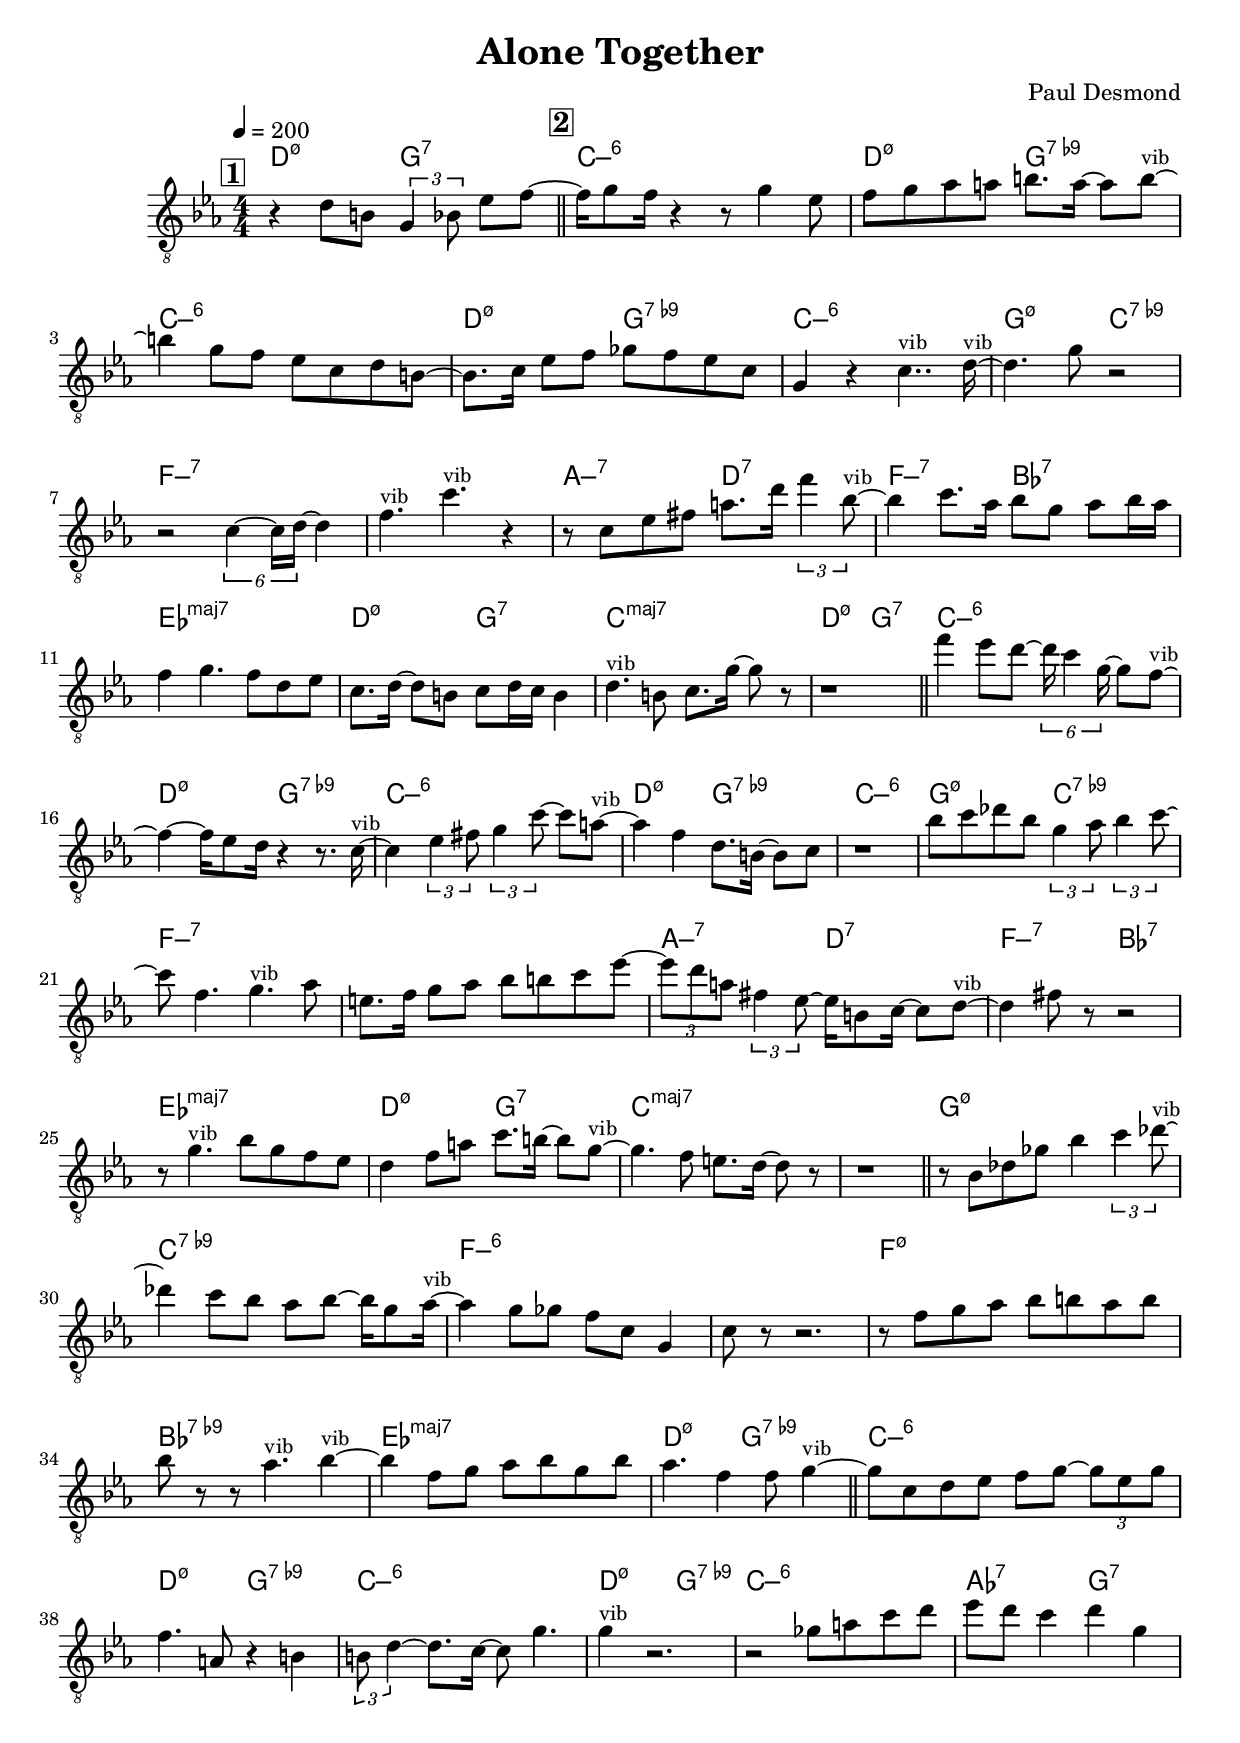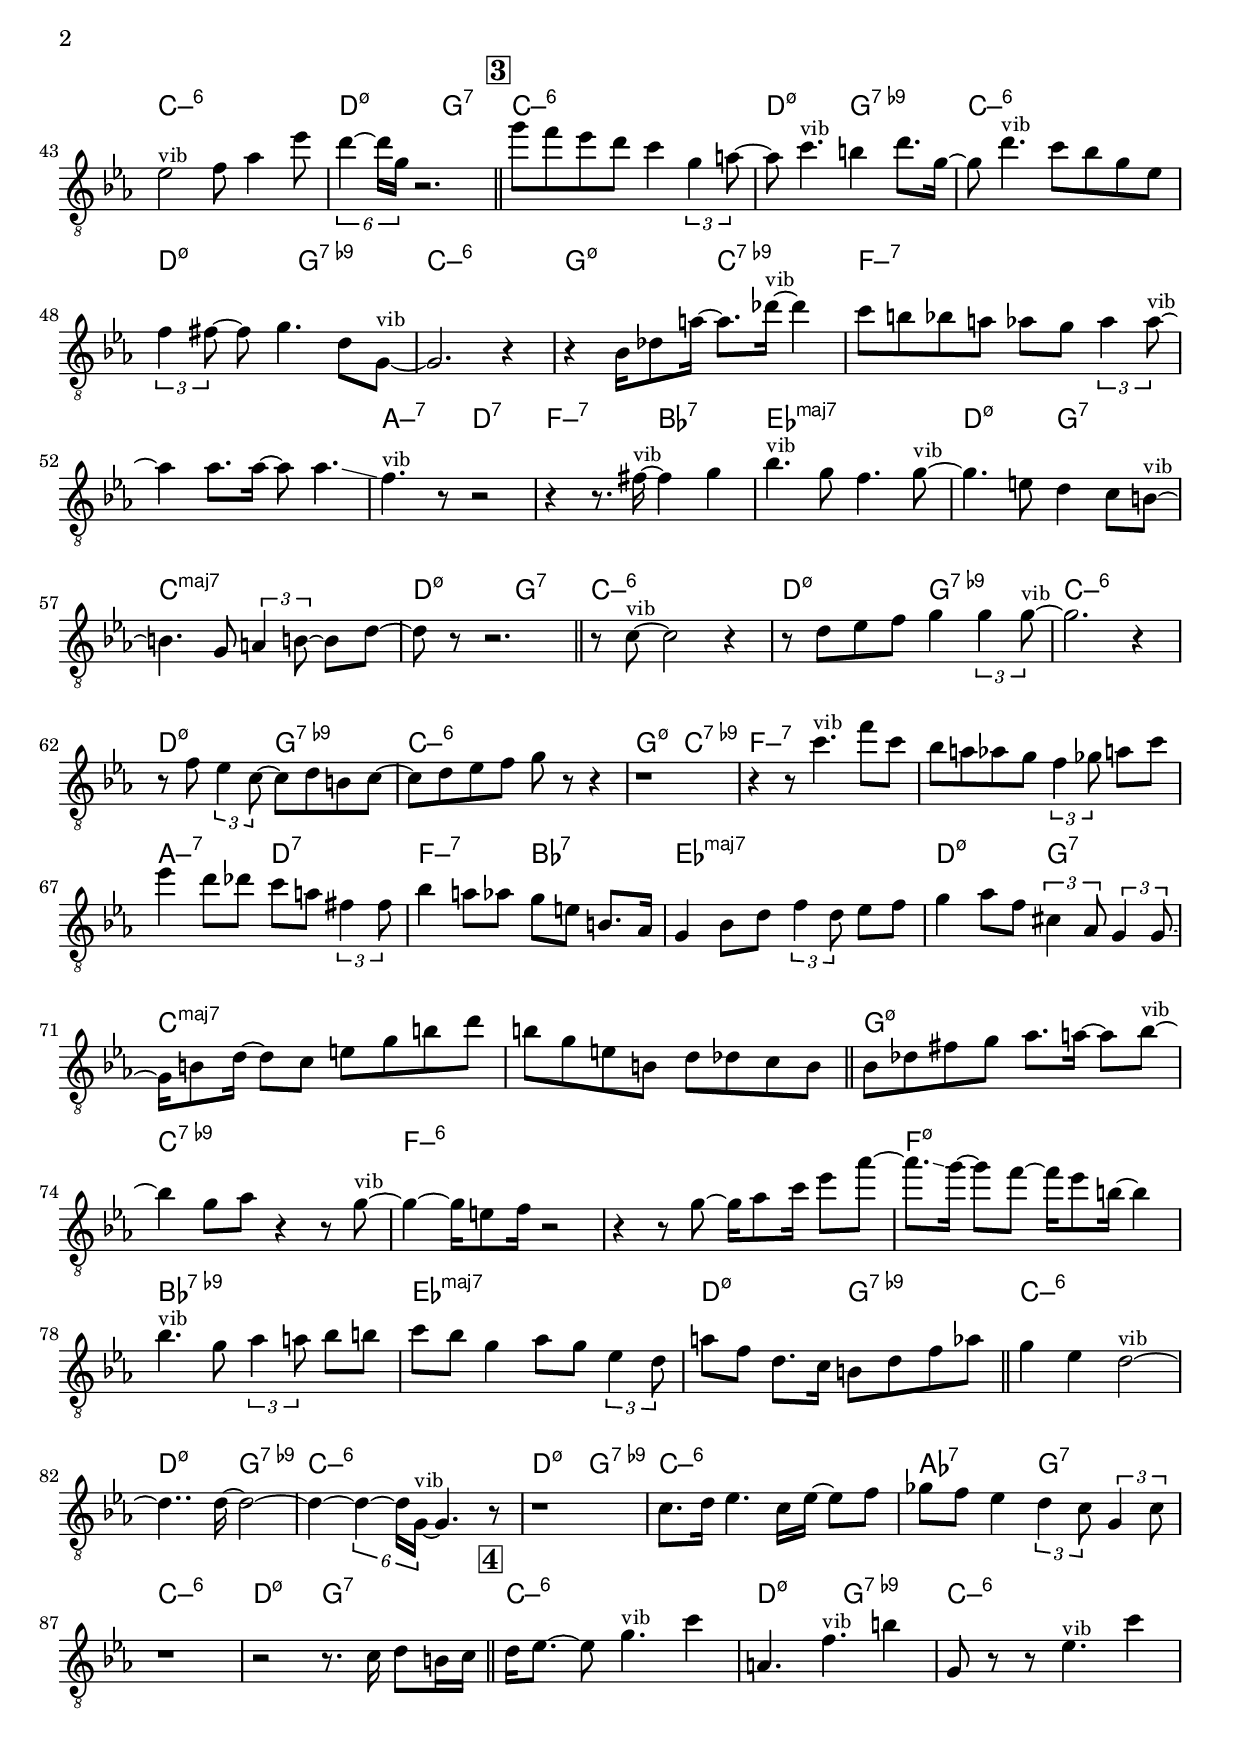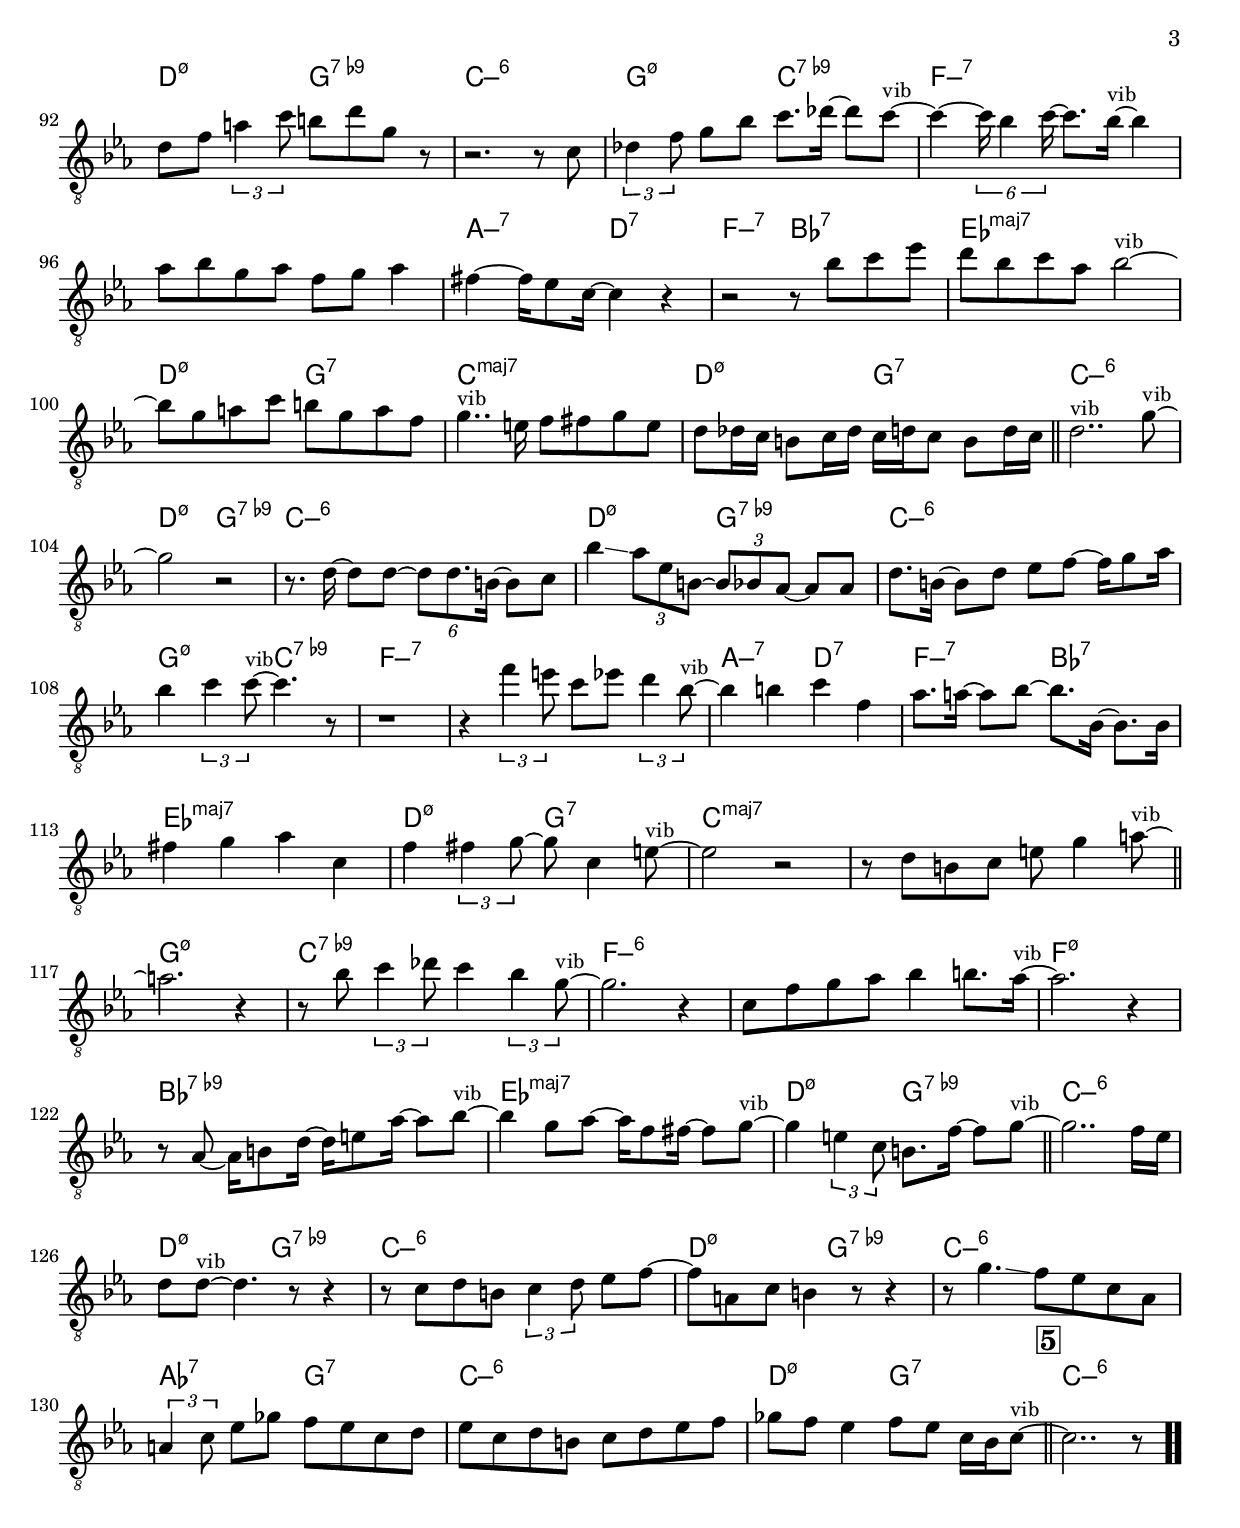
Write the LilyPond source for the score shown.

\version "2.13.2"

#(ly:set-option 'point-and-click #f)

\header {
  title = "Alone Together"
  composer = "Paul Desmond"
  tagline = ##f
}
global =
{
    \override Staff.TimeSignature #'style = #'()
    \time 4/4
    \clef "treble_8"
    \key c \minor
    \override Rest #'direction = #'0
    \override MultiMeasureRest #'staff-position = #0
}
\score
{
<<
    \transpose c' c'

    \new ChordNames { \chords {
      \set majorSevenSymbol = \markup { "maj7" }
      \set minorChordModifier = \markup { \char ##x2013 }
      | d2:min5-7 g2:7 
      | c1:min6 | d2:min5-7 g2:9- | c1:min6 | d2:min5-7 g2:9- | c1:min6 | g2:min5-7 c2:9- | f1:min7 | s1 
      | a2:min7 d2:7 | f2:min7 bes2:7 | es1:maj | d2:min5-7 g2:7 | c1:maj | d2:min5-7 g2:7 | c1:min6 | d2:min5-7 g2:9- 
      | c1:min6 | d2:min5-7 g2:9- | c1:min6 | g2:min5-7 c2:9- | f1:min7 | s1 | a2:min7 d2:7 | f2:min7 bes2:7 
      | es1:maj | d2:min5-7 g2:7 | c1:maj | s1 | g1:min5-7 | c1:9- | f1:min6 | s1 
      | f1:min5-7 | bes1:9- | es1:maj | d2:min5-7 g2:9- | c1:min6 | d2:min5-7 g2:9- | c1:min6 | d2:min5-7 g2:9- 
      | c1:min6 | aes2:7 g2:7 | c1:min6 | d2:min5-7 g2:7 | c1:min6 | d2:min5-7 g2:9- | c1:min6 | d2:min5-7 g2:9- 
      | c1:min6 | g2:min5-7 c2:9- | f1:min7 | s1 | a2:min7 d2:7 | f2:min7 bes2:7 | es1:maj | d2:min5-7 g2:7 
      | c1:maj | d2:min5-7 g2:7 | c1:min6 | d2:min5-7 g2:9- | c1:min6 | d2:min5-7 g2:9- | c1:min6 | g2:min5-7 c2:9- 
      | f1:min7 | s1 | a2:min7 d2:7 | f2:min7 bes2:7 | es1:maj | d2:min5-7 g2:7 | c1:maj | s1 
      | g1:min5-7 | c1:9- | f1:min6 | s1 | f1:min5-7 | bes1:9- | es1:maj | d2:min5-7 g2:9- 
      | c1:min6 | d2:min5-7 g2:9- | c1:min6 | d2:min5-7 g2:9- | c1:min6 | aes2:7 g2:7 | c1:min6 | d2:min5-7 g2:7 
      | c1:min6 | d2:min5-7 g2:9- | c1:min6 | d2:min5-7 g2:9- | c1:min6 | g2:min5-7 c2:9- | f1:min7 | s1 
      | a2:min7 d2:7 | f2:min7 bes2:7 | es2:maj s2 | d2:min5-7 g2:7 | c1:maj | d2:min5-7 g2:7 | c1:min6 | d2:min5-7 g2:9- 
      | c1:min6 | d2:min5-7 g2:9- | c1:min6 | g2:min5-7 c2:9- | f1:min7 | s1 | a2:min7 d2:7 | f2:min7 bes2:7 
      | es1:maj | d2:min5-7 g2:7 | c1:maj | s1 | g1:min5-7 | c1:9- | f1:min6 | s1 
      | f1:min5-7 | bes1:9- | es1:maj | d2:min5-7 g2:9- | c1:min6 | d2:min5-7 g2:9- | c1:min6 | d2:min5-7 g2:9- 
      | c1:min6 | aes2:7 g2:7 | c1:min6 | d2:min5-7 g2:7 | c1:min6|
      }
      }

    \new Staff
    <<
    \transpose c' c'

    {
      \global
  		%\override Score.MetronomeMark #'transparent = ##t
  		%\override Score.MetronomeMark #'stencil = ##f
  		
  		\override HorizontalBracket #'direction = #UP
  		\override HorizontalBracket #'bracket-flare = #'(0 . 0)
  		
  		\override TextSpanner #'dash-fraction = #1.0
  		\override TextSpanner #'bound-details #'left #'text = \markup{ \concat{\draw-line #'(0 . -1.0) \draw-line #'(1.0 . 0) }}
  		\override TextSpanner #'bound-details #'right #'text = \markup{ \concat{ \draw-line #'(1.0 . 0) \draw-line #'(0 . -1.0) }}
          \set Score.markFormatter = #format-mark-box-numbers


      \tempo 4 = 200
      \set Score.currentBarNumber = #0
     
      \bar "||" \mark \default r4 d'8 b8 \tuplet 3/2 {g4 bes8} es'8 f'8~ 
      \bar "||" \mark \default f'16 g'8 f'16 r4 r8 g'4 es'8 
      | f'8 g'8 aes'8 a'8 b'8. a'16~ a'8 b'8~^\markup{\left-align \small vib} 
      | b'4 g'8 f'8 es'8 c'8 d'8 b8~ 
      | b8. c'16 es'8 f'8 ges'8 f'8 es'8 c'8 
      | g4 r4 c'4..^\markup{\left-align \small vib} d'16~^\markup{\left-align \small vib} 
      | d'4. g'8 r2 
      | r2 \tuplet 6/4 {c'4~ c'16 d'16~} d'4 
      | f'4.^\markup{\left-align \small vib} c''4.^\markup{\left-align \small vib} r4 
      | r8 c'8 es'8 fis'8 a'8. d''16 \tuplet 3/2 {f''4 bes'8~^\markup{\left-align \small vib}} 
      | bes'4 c''8. aes'16 bes'8 g'8 aes'8 bes'16 aes'16 
      | f'4 g'4. f'8 d'8 es'8 
      | c'8. d'16~ d'8 b8 c'8 d'16 c'16 b4 
      | d'4.^\markup{\left-align \small vib} b8 c'8. g'16~ g'8 r8 
      | r1 
      \bar "||" f''4 es''8 d''8~ \tuplet 6/4 {d''16 c''4 g'16~} g'8 f'8~^\markup{\left-align \small vib} 
      | f'4~ f'16 es'8 d'16 r4 r8. c'16~^\markup{\left-align \small vib} 
      | c'4 \tuplet 3/2 {es'4 fis'8} \tuplet 3/2 {g'4 c''8~} c''8 a'8~^\markup{\left-align \small vib} 
      | a'4 f'4 d'8. b16~ b8 c'8 
      | r1 
      | bes'8 c''8 des''8 bes'8 \tuplet 3/2 {g'4 aes'8} \tuplet 3/2 {bes'4 c''8~} 
      | c''8 f'4. g'4.^\markup{\left-align \small vib} aes'8 
      | e'8. f'16 g'8 aes'8 bes'8 b'8 c''8 es''8~ 
      | \tuplet 3/2 {es''8 d''8 a'8} \tuplet 3/2 {fis'4 es'8~} es'16 b8 c'16~ c'8 d'8~^\markup{\left-align \small vib} 
      | d'4 fis'8 r8 r2 
      | r8 g'4.^\markup{\left-align \small vib} bes'8 g'8 f'8 es'8 
      | d'4 f'8 a'8 c''8. b'16~ b'8 g'8~^\markup{\left-align \small vib} 
      | g'4. f'8 e'8. d'16~ d'8 r8 
      | r1 
      \bar "||" r8 bes8 des'8 ges'8 bes'4 \tuplet 3/2 {c''4 des''8~^\markup{\left-align \small vib}} 
      | des''4 c''8 bes'8 aes'8 bes'8~ bes'16 g'8 aes'16~^\markup{\left-align \small vib} 
      | aes'4 g'8 ges'8 f'8 c'8 g4 
      | c'8 r8 r2. 
      | r8 f'8 g'8 aes'8 bes'8 b'8 aes'8 b'8 
      | bes'8 r8 r8 aes'4.^\markup{\left-align \small vib} bes'4~^\markup{\left-align \small vib} 
      | bes'4 f'8 g'8 aes'8 bes'8 g'8 bes'8 
      | aes'4. f'4 f'8 g'4~^\markup{\left-align \small vib} 
      \bar "||" g'8 c'8 d'8 es'8 f'8 g'8~ \tuplet 3/2 {g'8 es'8 g'8} 
      | f'4. a8 r4 b4 
      | \tuplet 3/2 {b8 d'4~} d'8. c'16~ c'8 g'4. 
      | g'4^\markup{\left-align \small vib} r2. 
      | r2 ges'8 a'8 c''8 d''8 
      | es''8 d''8 c''4 d''4 g'4 
      | es'2^\markup{\left-align \small vib} f'8 aes'4 es''8 
      | \tuplet 6/4 {d''4~ d''16 g'16} r2. 
      \bar "||" \mark \default g''8 f''8 es''8 d''8 c''4 \tuplet 3/2 {g'4 a'8~} 
      | a'8 c''4.^\markup{\left-align \small vib} b'4 d''8. g'16~ 
      | g'8 d''4.^\markup{\left-align \small vib} c''8 bes'8 g'8 es'8 
      | \tuplet 3/2 {f'4 fis'8~} fis'8 g'4. d'8 g8~^\markup{\left-align \small vib} 
      | g2. r4 
      | r4 bes16 des'8 a'16~ a'8. des''16~^\markup{\left-align \small vib} des''4 
      | c''8 b'8 bes'8 a'8 aes'8 g'8 \tuplet 3/2 {aes'4 aes'8~^\markup{\left-align \small vib}} 
      | aes'4 aes'8. aes'16~ aes'8 aes'4.\glissando  
      | f'4.^\markup{\left-align \small vib} r8 r2 
      | r4 r8. fis'16~^\markup{\left-align \small vib} fis'4 g'4 
      | bes'4.^\markup{\left-align \small vib} g'8 f'4. g'8~^\markup{\left-align \small vib} 
      | g'4. e'8 d'4 c'8 b8~^\markup{\left-align \small vib} 
      | b4. g8 \tuplet 3/2 {a4 b8~} b8 d'8~ 
      | d'8 r8 r2. 
      \bar "||" r8 c'8~^\markup{\left-align \small vib} c'2 r4 
      | r8 d'8 es'8 f'8 g'4 \tuplet 3/2 {g'4 g'8~^\markup{\left-align \small vib}} 
      | g'2. r4 
      | r8 f'8 \tuplet 3/2 {es'4 c'8~} c'8 d'8 b8 c'8~ 
      | c'8 d'8 es'8 f'8 g'8 r8 r4 
      | r1 
      | r4 r8 c''4.^\markup{\left-align \small vib} f''8 c''8 
      | bes'8 a'8 aes'8 g'8 \tuplet 3/2 {f'4 ges'8} a'8 c''8 
      | es''4 d''8 des''8 c''8 a'8 \tuplet 3/2 {fis'4 fis'8} 
      | bes'4 a'8 aes'8 g'8 e'8 b8. aes16 
      | g4 bes8 d'8 \tuplet 3/2 {f'4 d'8} es'8 f'8 
      | g'4 aes'8 f'8 \tuplet 3/2 {cis'4 aes8} \tuplet 3/2 {g4 g8~} 
      | g16 b8 d'16~ d'8 c'8 e'8 g'8 b'8 d''8 
      | b'8 g'8 e'8 b8 d'8 des'8 c'8 b8 
      \bar "||" bes8 des'8 fis'8 g'8 aes'8. a'16~ a'8 bes'8~^\markup{\left-align \small vib} 
      | bes'4 g'8 aes'8 r4 r8 g'8~^\markup{\left-align \small vib} 
      | g'4~ g'16 e'8 f'16 r2 
      | r4 r8 g'8~ g'16 aes'8 c''16 es''8 aes''8~ 
      | aes''8.\glissando  g''16~ g''8 f''8~ f''16 es''8 b'16~ b'4 
      | bes'4.^\markup{\left-align \small vib} g'8 \tuplet 3/2 {aes'4 a'8} bes'8 b'8 
      | c''8 bes'8 g'4 aes'8 g'8 \tuplet 3/2 {es'4 d'8} 
      | a'8 f'8 d'8. c'16 b8 d'8 f'8 aes'8 
      \bar "||" g'4 es'4 d'2~^\markup{\left-align \small vib} 
      | d'4.. d'16~ d'2~ 
      | d'4~ \tuplet 6/4 {d'4~ d'16 g16~^\markup{\left-align \small vib}} g4. r8 
      | r1 
      | c'8. d'16 es'4. c'16 es'16~ es'8 f'8 
      | ges'8 f'8 es'4 \tuplet 3/2 {d'4 c'8} \tuplet 3/2 {g4 c'8} 
      | r1 
      | r2 r8. c'16 d'8 b16 c'16 
      \bar "||" \mark \default d'16 es'8.~ es'8 g'4.^\markup{\left-align \small vib} c''4 
      | a4. f'4.^\markup{\left-align \small vib} b'4 
      | g8 r8 r8 es'4.^\markup{\left-align \small vib} c''4 
      | d'8 f'8 \tuplet 3/2 {a'4 c''8} b'8 d''8 g'8 r8 
      | r2. r8 c'8 
      | \tuplet 3/2 {des'4 f'8} g'8 bes'8 c''8. des''16~ des''8 c''8~^\markup{\left-align \small vib} 
      | c''4~ \tuplet 6/4 {c''16 bes'4 c''16~} c''8. bes'16~^\markup{\left-align \small vib} bes'4 
      | aes'8 bes'8 g'8 aes'8 f'8 g'8 aes'4 
      | fis'4~ fis'16 es'8 c'16~ c'4 r4 
      | r2 r8 bes'8 c''8 es''8 
      | d''8 bes'8 c''8 aes'8 bes'2~^\markup{\left-align \small vib} 
      | bes'8 g'8 a'8 c''8 b'8 g'8 a'8 f'8 
      | g'4..^\markup{\left-align \small vib} e'16 f'8 fis'8 g'8 e'8 
      | d'8 des'16 c'16 b8 c'16 des'16 c'16 d'16 c'8 b8 d'16 c'16 
      \bar "||" d'2..^\markup{\left-align \small vib} g'8~^\markup{\left-align \small vib} 
      | g'2 r2 
      | r8. d'16~ d'8 d'8~ \tuplet 6/4 {d'8 d'8. b16~} b8 c'8 
      | bes'4\glissando  \tuplet 3/2 {aes'8 es'8 b8~} \tuplet 3/2 {b8 bes8 aes8~} aes8 aes8 
      | d'8. b16~ b8 d'8 es'8 f'8~ f'16 g'8 aes'16 
      | bes'4 \tuplet 3/2 {c''4 c''8~^\markup{\left-align \small vib}} c''4. r8 
      | r1 
      | r4 \tuplet 3/2 {f''4 e''8} c''8 es''8 \tuplet 3/2 {d''4 bes'8~^\markup{\left-align \small vib}} 
      | bes'4 b'4 c''4 f'4 
      | aes'8. a'16~ a'8 bes'8~ bes'8. bes16~ bes8. bes16 
      | fis'4 g'4 aes'4 c'4 
      | f'4 \tuplet 3/2 {fis'4 g'8~} g'8 c'4 e'8~^\markup{\left-align \small vib} 
      | e'2 r2 
      | r8 d'8 b8 c'8 e'8 g'4 a'8~^\markup{\left-align \small vib} 
      \bar "||" a'2. r4 
      | r8 bes'8 \tuplet 3/2 {c''4 des''8} c''4 \tuplet 3/2 {bes'4 g'8~^\markup{\left-align \small vib}} 
      | g'2. r4 
      | c'8 f'8 g'8 aes'8 bes'4 b'8. aes'16~^\markup{\left-align \small vib} 
      | aes'2. r4 
      | r8 aes8~ aes16 b8 d'16~ d'16 e'8 aes'16~ aes'8 bes'8~^\markup{\left-align \small vib} 
      | bes'4 g'8 aes'8~ aes'16 f'8 fis'16~ fis'8 g'8~^\markup{\left-align \small vib} 
      | g'4 \tuplet 3/2 {e'4 c'8} b8. f'16~ f'8 g'8~^\markup{\left-align \small vib} 
      \bar "||" g'2.. f'16 es'16 
      | d'8 d'8~^\markup{\left-align \small vib} d'4. r8 r4 
      | r8 c'8 d'8 b8 \tuplet 3/2 {c'4 d'8} es'8 f'8~ 
      | f'8 a8 c'8 b4 r8 r4 
      | r8 g'4.\glissando  f'8 es'8 c'8 aes8 
      | \tuplet 3/2 {a4 c'8} es'8 ges'8 f'8 es'8 c'8 d'8 
      | es'8 c'8 d'8 b8 c'8 d'8 es'8 f'8 
      | ges'8 f'8 es'4 f'8 es'8 c'16 bes16 c'8~^\markup{\left-align \small vib} 
      \bar "||" \mark \default c'2.. r8\bar  ".."
    }
    >>
>>    
}
